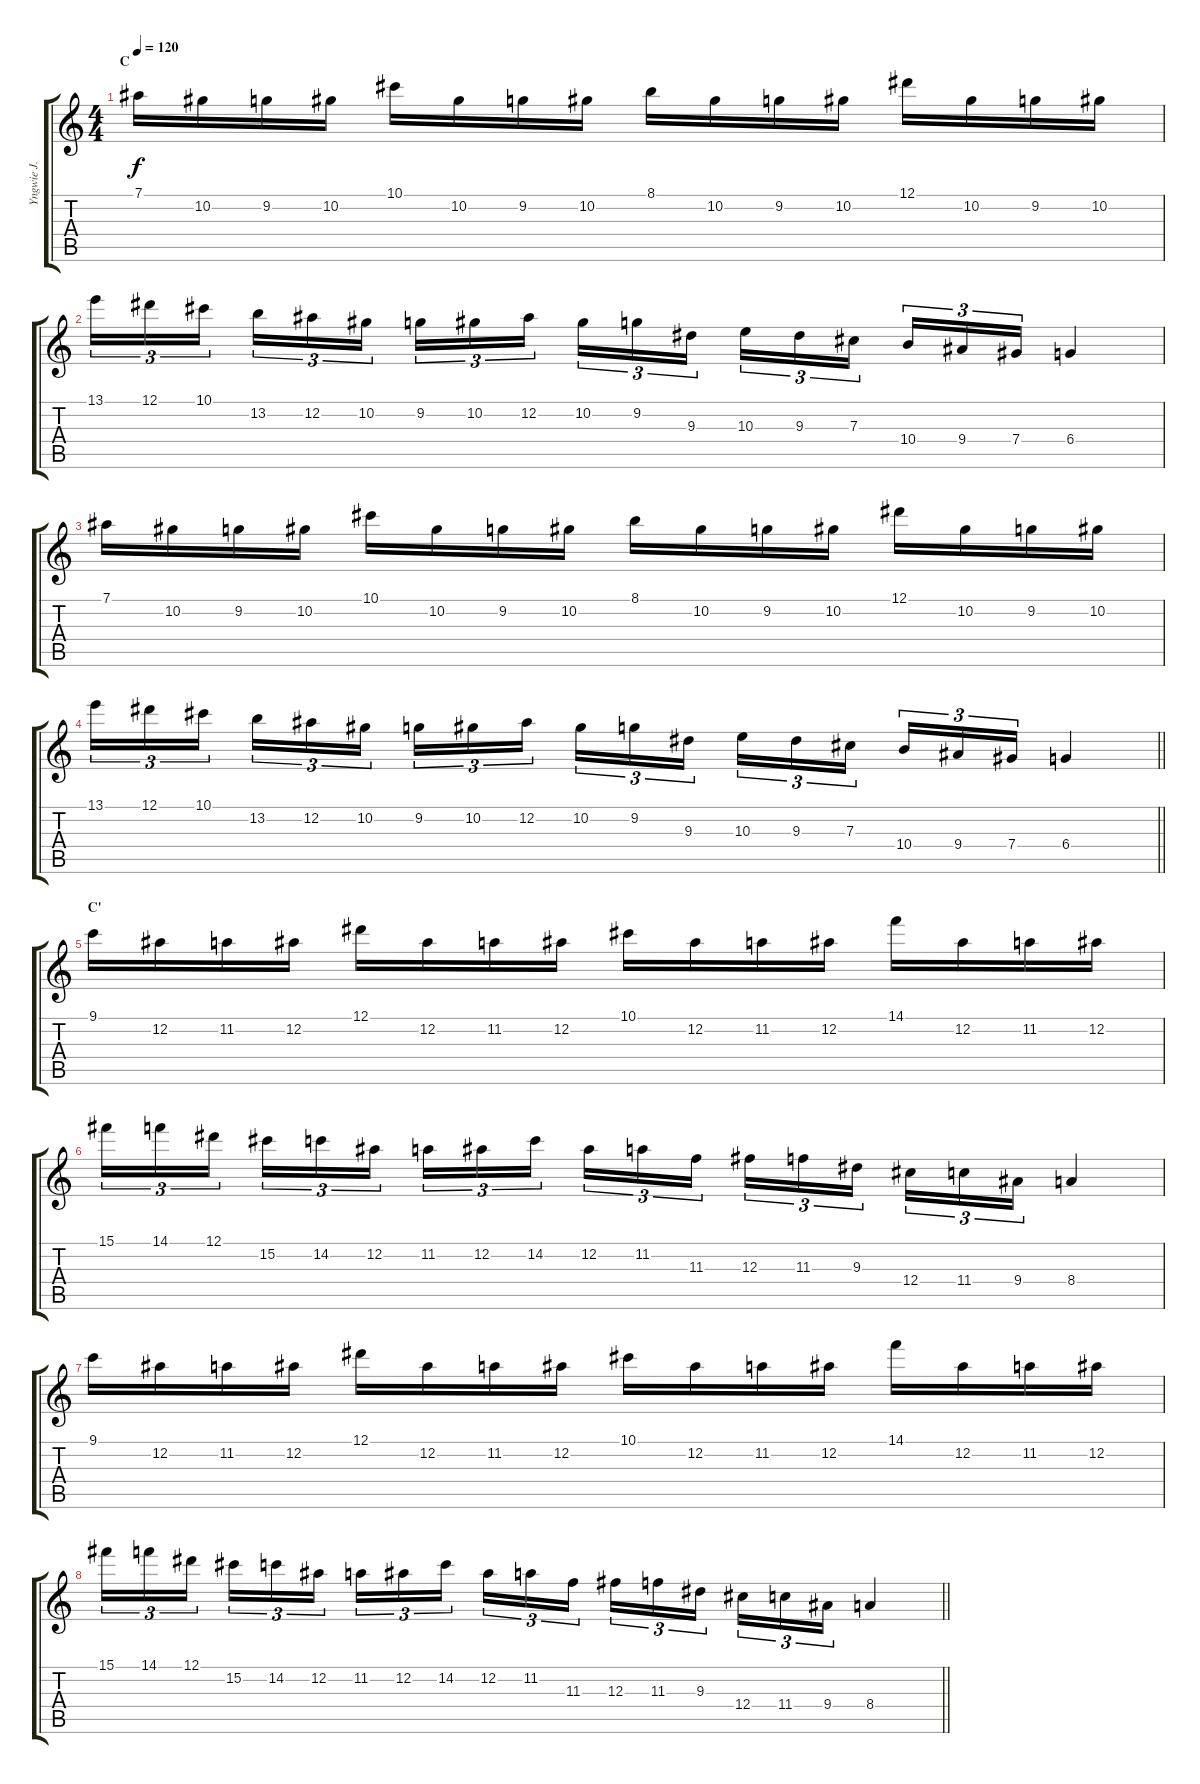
\track ("Yngwie J. Malmsteen" "Yngwie J. ") {instrument overdrivenguitar}
\staff {score tabs}
\tuning (Eb4 Bb3 Gb3 Db3 Ab2 Eb2) {hide}
\ts (4 4)
\section ("" "C")
\tempo 120
\clef g2
\ks c
7.1.16{dy f} 10.2.16 9.2.16 10.2.16 10.1.16 10.2.16 9.2.16 10.2.16 8.1.16 10.2.16 9.2.16 10.2.16 12.1.16 10.2.16 9.2.16 10.2.16 |
13.1.16{tu (3 2)} 12.1.16{tu (3 2)} 10.1.16{tu (3 2) beam splitsecondary} 13.2.16{tu (3 2)} 12.2.16{tu (3 2)} 10.2.16{tu (3 2)} 9.2.16{tu (3 2)} 10.2.16{tu (3 2)} 12.2.16{tu (3 2) beam splitsecondary} 10.2.16{tu (3 2)} 9.2.16{tu (3 2)} 9.3.16{tu (3 2)} 10.3.16{tu (3 2)} 9.3.16{tu (3 2)} 7.3.16{tu (3 2) beam splitsecondary} 10.4.16{tu (3 2)} 9.4.16{tu (3 2)} 7.4.16{tu (3 2)} 6.4.4 |
7.1.16 10.2.16 9.2.16 10.2.16 10.1.16 10.2.16 9.2.16 10.2.16 8.1.16 10.2.16 9.2.16 10.2.16 12.1.16 10.2.16 9.2.16 10.2.16 |
\barLineRight lightlight
13.1.16{tu (3 2)} 12.1.16{tu (3 2)} 10.1.16{tu (3 2) beam splitsecondary} 13.2.16{tu (3 2)} 12.2.16{tu (3 2)} 10.2.16{tu (3 2)} 9.2.16{tu (3 2)} 10.2.16{tu (3 2)} 12.2.16{tu (3 2) beam splitsecondary} 10.2.16{tu (3 2)} 9.2.16{tu (3 2)} 9.3.16{tu (3 2)} 10.3.16{tu (3 2)} 9.3.16{tu (3 2)} 7.3.16{tu (3 2) beam splitsecondary} 10.4.16{tu (3 2)} 9.4.16{tu (3 2)} 7.4.16{tu (3 2)} 6.4.4 |
\section ("" "C'")
9.1.16 12.2.16 11.2.16 12.2.16 12.1.16 12.2.16 11.2.16 12.2.16 10.1.16 12.2.16 11.2.16 12.2.16 14.1.16 12.2.16 11.2.16 12.2.16 |
15.1.16{tu (3 2)} 14.1.16{tu (3 2)} 12.1.16{tu (3 2) beam splitsecondary} 15.2.16{tu (3 2)} 14.2.16{tu (3 2)} 12.2.16{tu (3 2)} 11.2.16{tu (3 2)} 12.2.16{tu (3 2)} 14.2.16{tu (3 2) beam splitsecondary} 12.2.16{tu (3 2)} 11.2.16{tu (3 2)} 11.3.16{tu (3 2)} 12.3.16{tu (3 2)} 11.3.16{tu (3 2)} 9.3.16{tu (3 2) beam splitsecondary} 12.4.16{tu (3 2)} 11.4.16{tu (3 2)} 9.4.16{tu (3 2)} 8.4.4 |
9.1.16 12.2.16 11.2.16 12.2.16 12.1.16 12.2.16 11.2.16 12.2.16 10.1.16 12.2.16 11.2.16 12.2.16 14.1.16 12.2.16 11.2.16 12.2.16 |
\barLineRight lightlight
15.1.16{tu (3 2)} 14.1.16{tu (3 2)} 12.1.16{tu (3 2) beam splitsecondary} 15.2.16{tu (3 2)} 14.2.16{tu (3 2)} 12.2.16{tu (3 2)} 11.2.16{tu (3 2)} 12.2.16{tu (3 2)} 14.2.16{tu (3 2) beam splitsecondary} 12.2.16{tu (3 2)} 11.2.16{tu (3 2)} 11.3.16{tu (3 2)} 12.3.16{tu (3 2)} 11.3.16{tu (3 2)} 9.3.16{tu (3 2) beam splitsecondary} 12.4.16{tu (3 2)} 11.4.16{tu (3 2)} 9.4.16{tu (3 2)} 8.4.4
